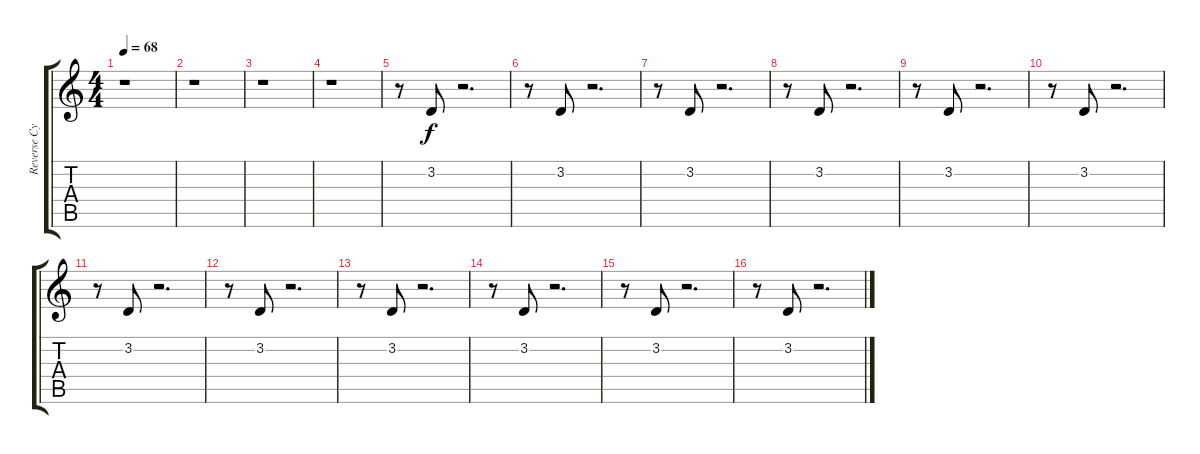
\track ("Reverse Cymbals" "Reverse Cy") {instrument reversecymbal}
\staff {score tabs}
\tuning (E4 B3 G3 D3 A2 E2) {hide}
\ts (4 4)
\tempo 68
\clef g2
\ks c
r.1{dy f} |
r.1 |
r.1 |
r.1 |
r.8 3.2.8 r.2{d} |
r.8 3.2.8 r.2{d} |
r.8 3.2.8 r.2{d} |
r.8 3.2.8 r.2{d} |
r.8 3.2.8 r.2{d} |
r.8 3.2.8 r.2{d} |
r.8 3.2.8 r.2{d} |
r.8 3.2.8 r.2{d} |
r.8 3.2.8 r.2{d} |
r.8 3.2.8 r.2{d} |
r.8 3.2.8 r.2{d} |
r.8 3.2.8 r.2{d}
